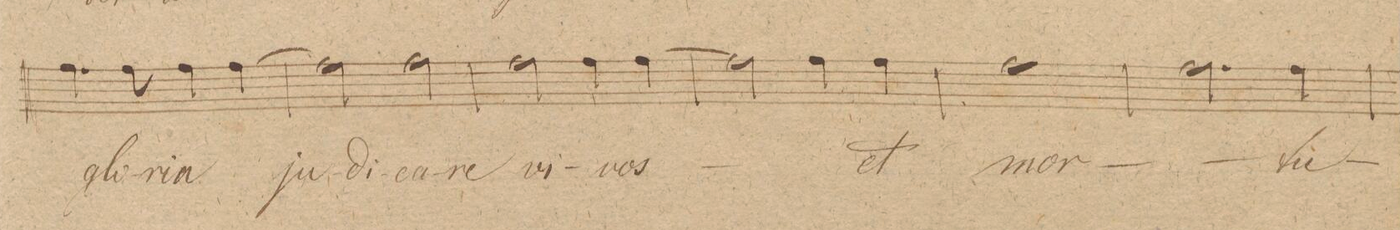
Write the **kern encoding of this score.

**kern	**text	**dynam
*I"Tenore.	*	*
*clefC4	*	*
*k[f#c#g#]	*	*
*met(c|)	*	*
*M2/2	*	*
4.e\	glo-	.
8e\	-ri-	.
4e\	-a	.
[4e\	ju-	.
=121	=121	=121
2e\]	.	.
2e\	-di-	.
=122	=122	=122
2e\	-ca-	.
4e\	-re	.
[4e\	vi-	.
=123	=123	=123
2e\]	.	.
4e\	-vos	.
4e\	et	.
=124	=124	=124
1e	mor-	.
=125	=125	=125
2.e\	.	.
4e\	-tu-	.
=126	=126	=126
*-	*-	*-
